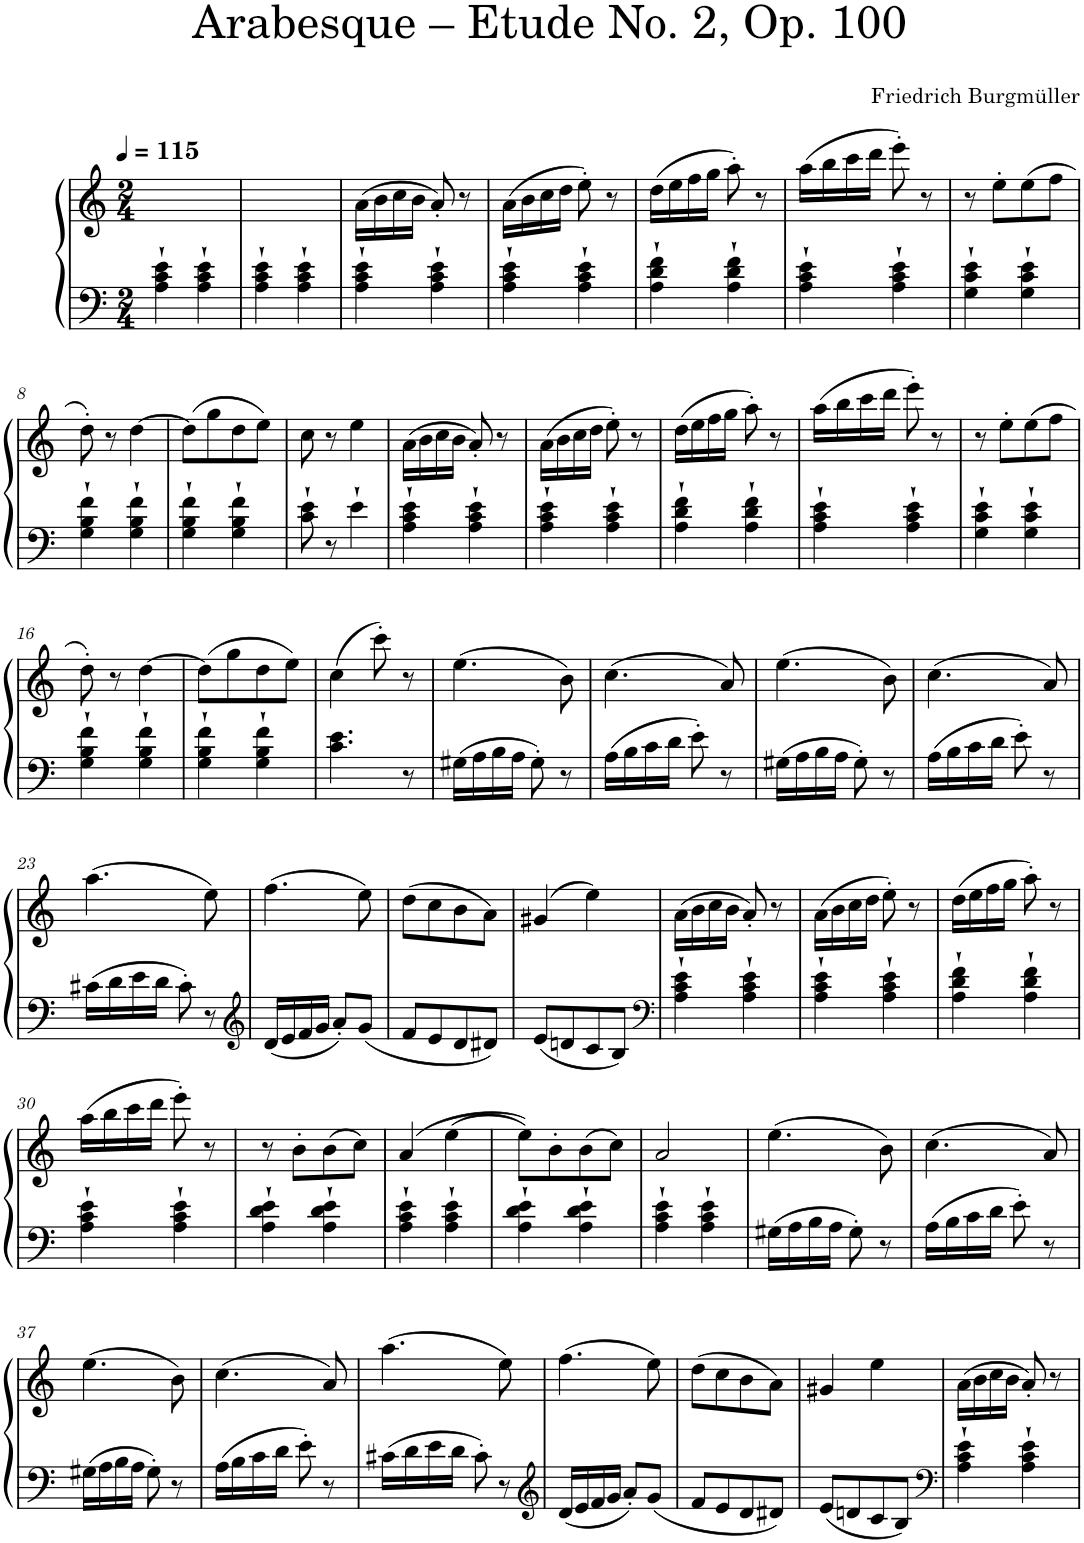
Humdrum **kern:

**kern	**kern
*part1	*part1
*staff2	*staff1
*I"Piano	*
*I'Pno.	*
*clefF4	*clefG2
*k[]	*k[]
*M2/4	*M2/4
*MM115	*MM115
=1	=1
4A\` 4c\` 4e\`	2ryy
4A\` 4c\` 4e\`	.
=2	=2
4A\` 4c\` 4e\`	2ryy
4A\` 4c\` 4e\`	.
=3	=3
4A\` 4c\` 4e\`	(16a\LL
.	16b\
.	16cc\
.	16b\JJ
4A\` 4c\` 4e\`	8a'/)
.	8r
=4	=4
4A\` 4c\` 4e\`	(16a\LL
.	16b\
.	16cc\
.	16dd\JJ
4A\` 4c\` 4e\`	8ee'\)
.	8r
=5	=5
4A\` 4d\` 4f\`	(16dd\LL
.	16ee\
.	16ff\
.	16gg\JJ
4A\` 4d\` 4f\`	8aa'\)
.	8r
=6	=6
4A\` 4c\` 4e\`	(16aa\LL
.	16bb\
.	16ccc\
.	16ddd\JJ
4A\` 4c\` 4e\`	8eee'\)
.	8r
=7	=7
4G\` 4c\` 4e\`	8r
.	8ee'\L
4G\` 4c\` 4e\`	(8ee\
.	8ff\J
!!LO:LB:g=z
=8	=8
4G\` 4B\` 4f\`	8dd'\)
.	8r
4G\` 4B\` 4f\`	[>4dd\
=9	=9
4G\` 4B\` 4f\`	(8dd\L]
.	8gg\
4G\` 4B\` 4f\`	8dd\
.	8ee\J)
=10	=10
8c\` 8e\`	8cc\
8r	8r
4e`\	4ee\
=11	=11
4A\` 4c\` 4e\`	(16a\LL
.	16b\
.	16cc\
.	16b\JJ
4A\` 4c\` 4e\`	8a'/)
.	8r
=12	=12
4A\` 4c\` 4e\`	(16a\LL
.	16b\
.	16cc\
.	16dd\JJ
4A\` 4c\` 4e\`	8ee'\)
.	8r
=13	=13
4A\` 4d\` 4f\`	(16dd\LL
.	16ee\
.	16ff\
.	16gg\JJ
4A\` 4d\` 4f\`	8aa'\)
.	8r
=14	=14
4A\` 4c\` 4e\`	(16aa\LL
.	16bb\
.	16ccc\
.	16ddd\JJ
4A\` 4c\` 4e\`	8eee'\)
.	8r
=15	=15
4G\` 4c\` 4e\`	8r
.	8ee'\L
4G\` 4c\` 4e\`	(8ee\
.	8ff\J
!!LO:LB:g=z
=16	=16
4G\` 4B\` 4f\`	8dd'\)
.	8r
4G\` 4B\` 4f\`	[>4dd\
=17	=17
4G\` 4B\` 4f\`	(8dd\L]
.	8gg\
4G\` 4B\` 4f\`	8dd\
.	8ee\J)
=18	=18
4.c\ 4.e\	(4cc\
.	8ccc'\)
8r	8r
=19	=19
16G#X\LL	(4.ee\
16A\	.
16B\	.
16A\JJ	.
8G#'\	.
8r	8b\)
=20	=20
16A\LL	(4.cc\
16B\	.
16c\	.
16d\JJ	.
8e'\	.
8r	8a/)
=21	=21
16G#X\LL	(4.ee\
16A\	.
16B\	.
16A\JJ	.
8G#'\	.
8r	8b\)
=22	=22
16A\LL	(4.cc\
16B\	.
16c\	.
16d\JJ	.
8e'\	.
8r	8a/)
!!LO:LB:g=z
=23	=23
16c#X\LL	(4.aa\
16d\	.
16e\	.
16d\JJ	.
8c#'\	.
8r	8ee\)
=24	=24
*clefG2	*
16d/LL	(4.ff\
16e/	.
16f/	.
16g/JJ	.
8a'/L	.
8g/J	8ee\)
=25	=25
8f/L	(8dd\L
8e/	8cc\
8d/	8b\
8d#X/J	8a\J)
=26	=26
8e/L	(4g#X/
8dn/	.
8c/	4ee\)
8B/J	.
=27	=27
*clefF4	*
4A\` 4c\` 4e\`	(16a\LL
.	16b\
.	16cc\
.	16b\JJ
4A\` 4c\` 4e\`	8a'/)
.	8r
=28	=28
4A\` 4c\` 4e\`	(16a\LL
.	16b\
.	16cc\
.	16dd\JJ
4A\` 4c\` 4e\`	8ee'\)
.	8r
=29	=29
4A\` 4d\` 4f\`	(16dd\LL
.	16ee\
.	16ff\
.	16gg\JJ
4A\` 4d\` 4f\`	8aa'\)
.	8r
!!LO:LB:g=z
=30	=30
4A\` 4c\` 4e\`	(16aa\LL
.	16bb\
.	16ccc\
.	16ddd\JJ
4A\` 4c\` 4e\`	8eee'\)
.	8r
=31	=31
4A\` 4d\` 4e\`	8r
.	8b'\L
4A\` 4d\` 4e\`	(8b\
.	8cc\J)
=32	=32
4A\` 4c\` 4e\`	(4a/
4A\` 4c\` 4e\`	(4ee\
=33	=33
4A\` 4d\` 4e\`	8ee\L))
.	8b'\
4A\` 4d\` 4e\`	(8b\
.	8cc\J)
=34	=34
4A\` 4c\` 4e\`	2a/
4A\` 4c\` 4e\`	.
=35	=35
16G#X\LL	(4.ee\
16A\	.
16B\	.
16A\JJ	.
8G#'\	.
8r	8b\)
=36	=36
16A\LL	(4.cc\
16B\	.
16c\	.
16d\JJ	.
8e'\	.
8r	8a/)
!!LO:LB:g=z
=37	=37
16G#X\LL	(4.ee\
16A\	.
16B\	.
16A\JJ	.
8G#'\	.
8r	8b\)
=38	=38
16A\LL	(4.cc\
16B\	.
16c\	.
16d\JJ	.
8e'\	.
8r	8a/)
=39	=39
16c#X\LL	(4.aa\
16d\	.
16e\	.
16d\JJ	.
8c#'\	.
8r	8ee\)
=40	=40
*clefG2	*
16d/LL	(4.ff\
16e/	.
16f/	.
16g/JJ	.
8a'/L	.
8g/J	8ee\)
=41	=41
8f/L	(8dd\L
8e/	8cc\
8d/	8b\
8d#X/J	8a\J)
=42	=42
8e/L	4g#X/
8dn/	.
8c/	4ee\
8B/J	.
=43	=43
*clefF4	*
4A\` 4c\` 4e\`	(16a\LL
.	16b\
.	16cc\
.	16b\JJ
4A\` 4c\` 4e\`	8a'/)
.	8r
=	=
*-	*-
